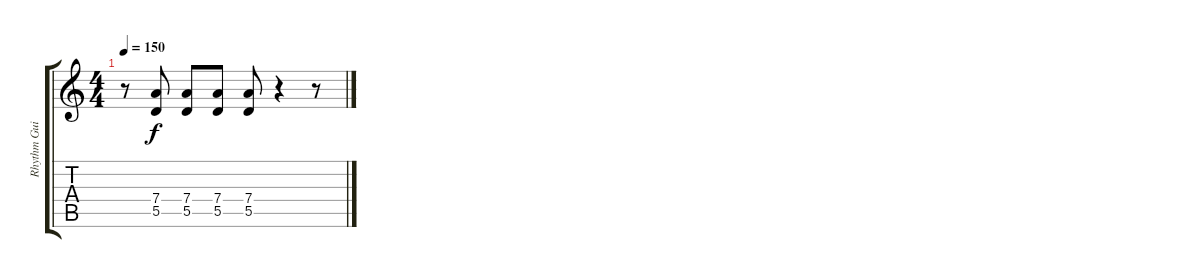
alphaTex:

\track ("Rhythm Guitar" "Rhythm Gui") {instrument distortionguitar}
\staff {score tabs}
\tuning (E4 B3 G3 D3 A2 E2) {hide}
\ts (4 4)
\tempo 150
\clef g2
\ks c
r.8{dy f} (7.4 5.5).8 (7.4 5.5).8 (7.4 5.5).8 (7.4 5.5).8 r.4 r.8
